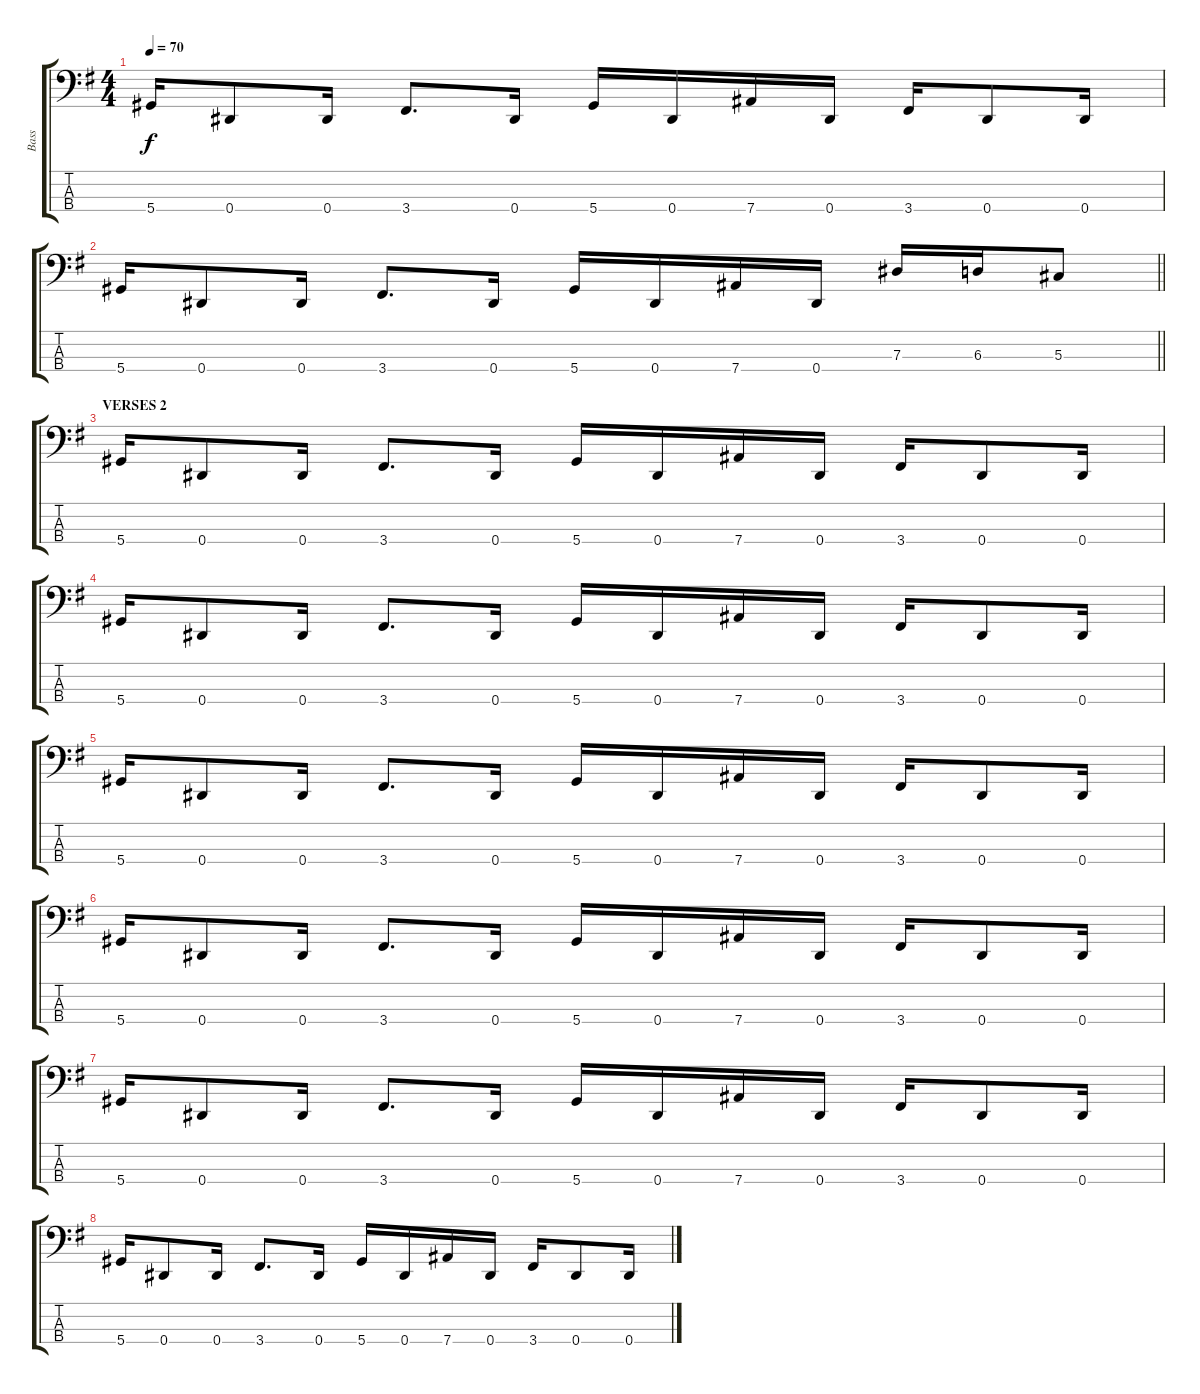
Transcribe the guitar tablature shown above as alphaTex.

\track ("Bass" "Bass") {instrument electricbasspick}
\staff {score tabs}
\tuning (Gb2 Db2 Ab1 Eb1) {hide}
\ts (4 4)
\tempo 70
\clef f4
\ks eminor
5.4.16{dy f} 0.4.8 0.4.16 3.4.8{d} 0.4.16 5.4.16 0.4.16 7.4.16 0.4.16 3.4.16 0.4.8 0.4.16 |
\barLineRight lightlight
5.4.16 0.4.8 0.4.16 3.4.8{d} 0.4.16 5.4.16 0.4.16 7.4.16 0.4.16 7.3.16 6.3.16 5.3.8 |
\section ("" "VERSES 2")
5.4.16 0.4.8 0.4.16 3.4.8{d} 0.4.16 5.4.16 0.4.16 7.4.16 0.4.16 3.4.16 0.4.8 0.4.16 |
5.4.16 0.4.8 0.4.16 3.4.8{d} 0.4.16 5.4.16 0.4.16 7.4.16 0.4.16 3.4.16 0.4.8 0.4.16 |
5.4.16 0.4.8 0.4.16 3.4.8{d} 0.4.16 5.4.16 0.4.16 7.4.16 0.4.16 3.4.16 0.4.8 0.4.16 |
5.4.16 0.4.8 0.4.16 3.4.8{d} 0.4.16 5.4.16 0.4.16 7.4.16 0.4.16 3.4.16 0.4.8 0.4.16 |
5.4.16 0.4.8 0.4.16 3.4.8{d} 0.4.16 5.4.16 0.4.16 7.4.16 0.4.16 3.4.16 0.4.8 0.4.16 |
5.4.16 0.4.8 0.4.16 3.4.8{d} 0.4.16 5.4.16 0.4.16 7.4.16 0.4.16 3.4.16 0.4.8 0.4.16
